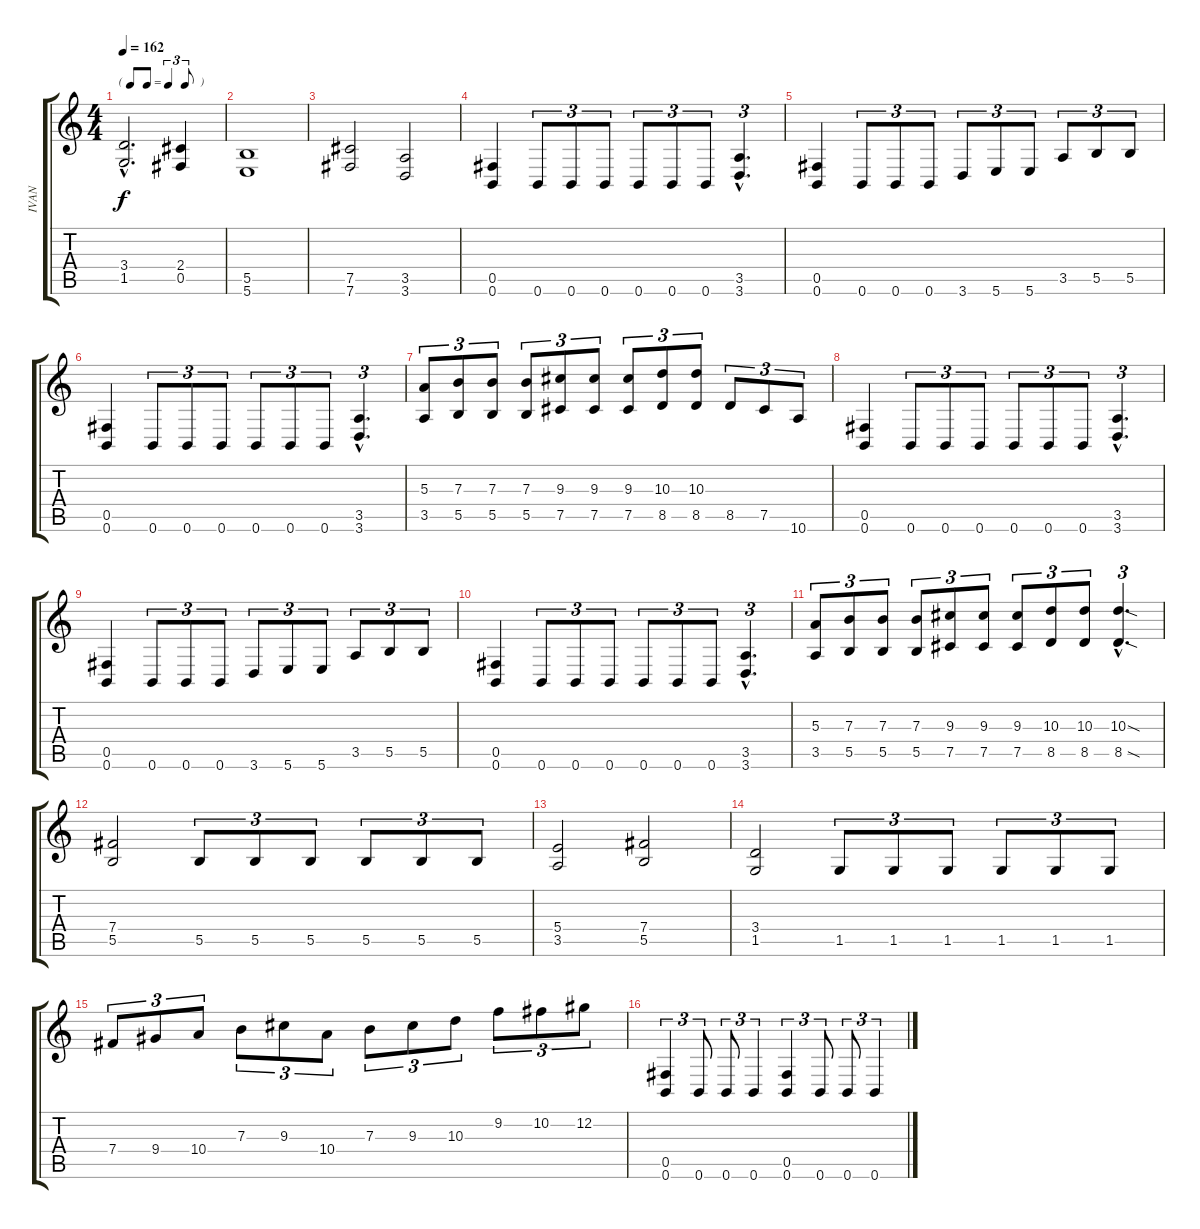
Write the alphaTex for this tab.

\track ("IVAN" "IVAN") {instrument distortionguitar}
\staff {score tabs}
\tuning (Db4 Ab3 E3 B2 Gb2 B1) {hide}
\ts (4 4)
\tf triplet8th
\tempo 162
\clef g2
\ks c
(3.4{hac t} 1.5{hac t}).2{d dy f} (2.4 0.5).4 |
(5.5 5.6).1 |
(7.5 7.6).2 (3.5 3.6).2 |
(0.5 0.6).4 0.6.8{tu (3 2)} 0.6.8{tu (3 2)} 0.6.8{tu (3 2)} 0.6.8{tu (3 2)} 0.6.8{tu (3 2)} 0.6.8{tu (3 2)} (3.5{hac} 3.6{hac}).4{d tu (3 2)} |
(0.5 0.6).4 0.6.8{tu (3 2)} 0.6.8{tu (3 2)} 0.6.8{tu (3 2)} 3.6.8{tu (3 2)} 5.6.8{tu (3 2)} 5.6.8{tu (3 2)} 3.5.8{tu (3 2)} 5.5.8{tu (3 2)} 5.5.8{tu (3 2)} |
(0.5 0.6).4 0.6.8{tu (3 2)} 0.6.8{tu (3 2)} 0.6.8{tu (3 2)} 0.6.8{tu (3 2)} 0.6.8{tu (3 2)} 0.6.8{tu (3 2)} (3.5{hac} 3.6{hac}).4{d tu (3 2)} |
(5.3 3.5).8{tu (3 2)} (7.3 5.5).8{tu (3 2)} (7.3 5.5).8{tu (3 2)} (7.3 5.5).8{tu (3 2)} (9.3 7.5).8{tu (3 2)} (9.3 7.5).8{tu (3 2)} (9.3 7.5).8{tu (3 2)} (10.3 8.5).8{tu (3 2)} (10.3 8.5).8{tu (3 2)} 8.5.8{tu (3 2)} 7.5.8{tu (3 2)} 10.6.8{tu (3 2)} |
(0.5 0.6).4 0.6.8{tu (3 2)} 0.6.8{tu (3 2)} 0.6.8{tu (3 2)} 0.6.8{tu (3 2)} 0.6.8{tu (3 2)} 0.6.8{tu (3 2)} (3.5{hac} 3.6{hac}).4{d tu (3 2)} |
(0.5 0.6).4 0.6.8{tu (3 2)} 0.6.8{tu (3 2)} 0.6.8{tu (3 2)} 3.6.8{tu (3 2)} 5.6.8{tu (3 2)} 5.6.8{tu (3 2)} 3.5.8{tu (3 2)} 5.5.8{tu (3 2)} 5.5.8{tu (3 2)} |
(0.5 0.6).4 0.6.8{tu (3 2)} 0.6.8{tu (3 2)} 0.6.8{tu (3 2)} 0.6.8{tu (3 2)} 0.6.8{tu (3 2)} 0.6.8{tu (3 2)} (3.5{hac} 3.6{hac}).4{d tu (3 2)} |
(5.3 3.5).8{tu (3 2)} (7.3 5.5).8{tu (3 2)} (7.3 5.5).8{tu (3 2)} (7.3 5.5).8{tu (3 2)} (9.3 7.5).8{tu (3 2)} (9.3 7.5).8{tu (3 2)} (9.3 7.5).8{tu (3 2)} (10.3 8.5).8{tu (3 2)} (10.3 8.5).8{tu (3 2)} (10.3{sod hac} 8.5{sod hac}).4{d tu (3 2)} |
(7.4 5.5).2 5.5.8{tu (3 2)} 5.5.8{tu (3 2)} 5.5.8{tu (3 2)} 5.5.8{tu (3 2)} 5.5.8{tu (3 2)} 5.5.8{tu (3 2)} |
(5.4 3.5).2 (7.4 5.5).2 |
(3.4 1.5).2 1.5.8{tu (3 2)} 1.5.8{tu (3 2)} 1.5.8{tu (3 2)} 1.5.8{tu (3 2)} 1.5.8{tu (3 2)} 1.5.8{tu (3 2)} |
7.4.8{tu (3 2)} 9.4.8{tu (3 2)} 10.4.8{tu (3 2)} 7.3.8{tu (3 2)} 9.3.8{tu (3 2)} 10.4.8{tu (3 2)} 7.3.8{tu (3 2)} 9.3.8{tu (3 2)} 10.3.8{tu (3 2)} 9.2.8{tu (3 2)} 10.2.8{tu (3 2)} 12.2.8{tu (3 2)} |
(0.5 0.6).4{tu (3 2)} 0.6.8{tu (3 2)} 0.6.8{tu (3 2)} 0.6.4{tu (3 2)} (0.5 0.6).4{tu (3 2)} 0.6.8{tu (3 2)} 0.6.8{tu (3 2)} 0.6.4{tu (3 2)}
